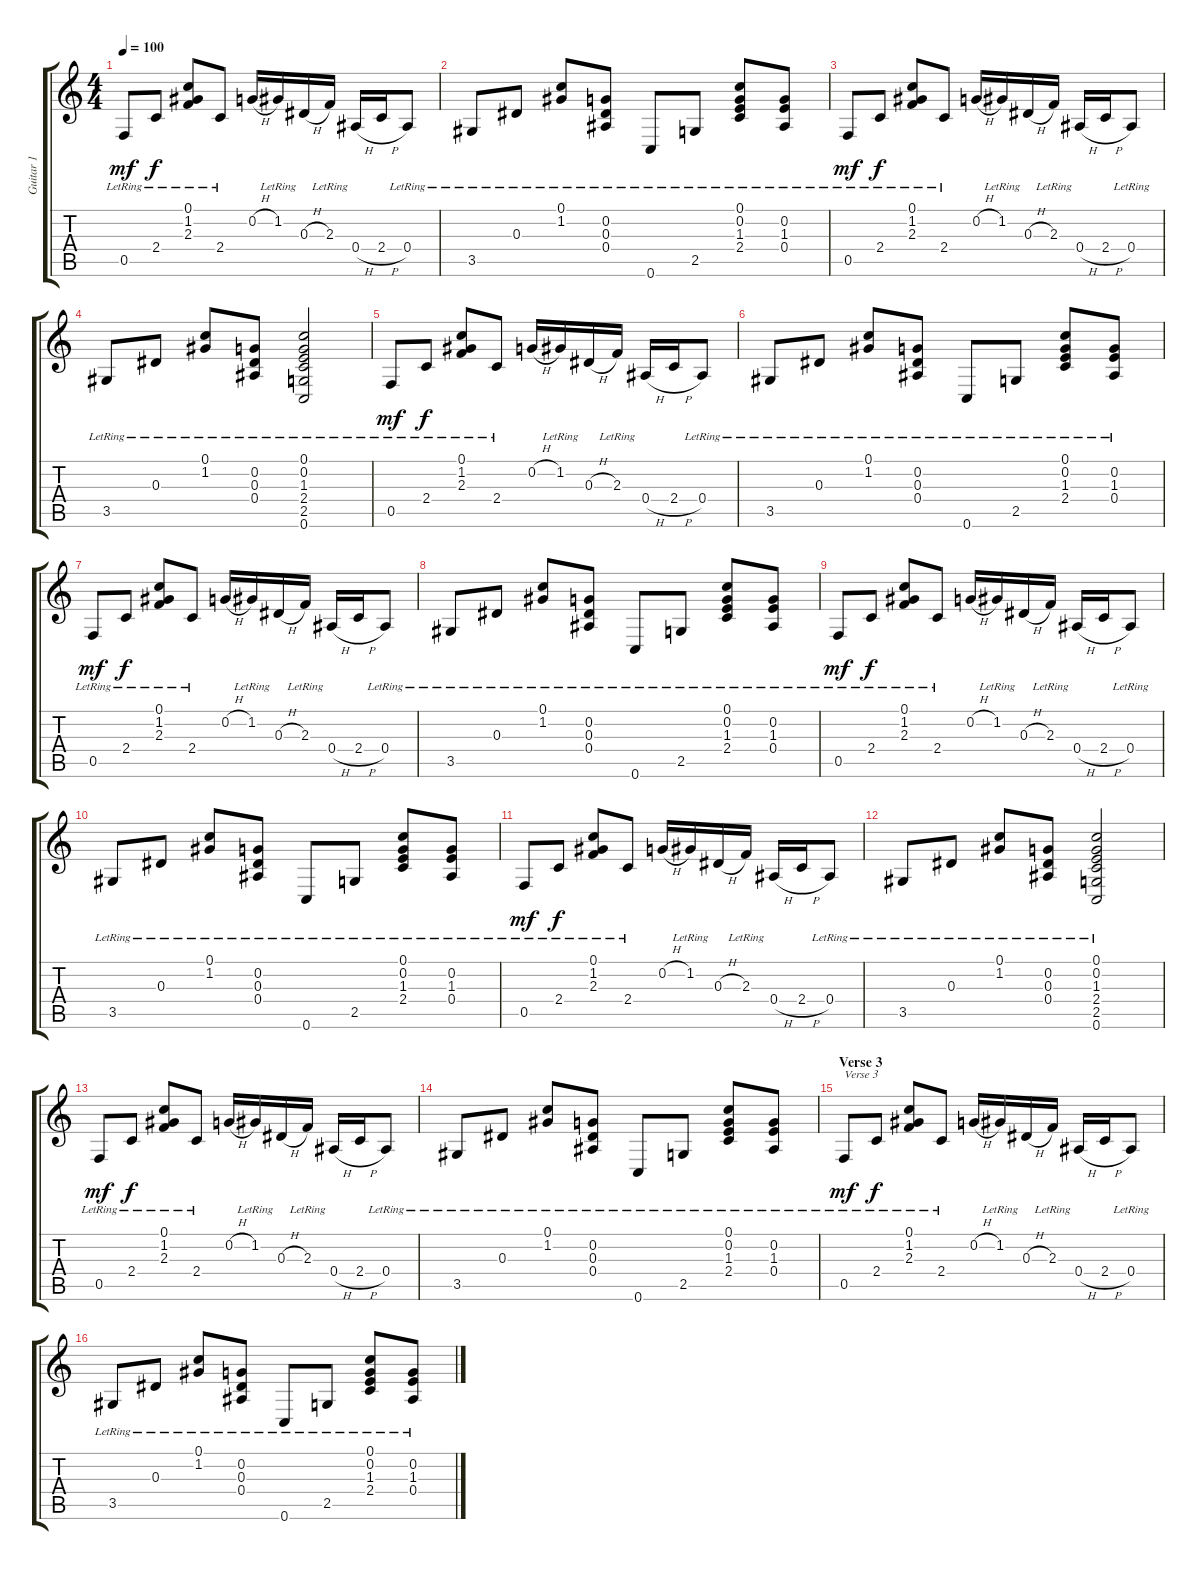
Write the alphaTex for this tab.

\track ("Guitar 1" "Guitar 1") {instrument acousticguitarsteel}
\staff {score tabs}
\tuning (C4 G3 Eb3 Bb2 F2 C2) {hide}
\ts (4 4)
\tempo 100
\clef g2
\ks c
0.5{lr}.8{dy mf} 2.4{lr}.8{dy f} (0.1{lr} 1.2{lr} 2.3{lr}).8 2.4{lr}.8 0.2{h}.16 1.2{lr}.16 0.3{h}.16 2.3{lr}.16 0.4{h}.16 2.4{h}.16 0.4{lr}.8 |
3.5{lr}.8 0.3{lr}.8 (0.1{lr} 1.2{lr}).8 (0.2{lr} 0.3{lr} 0.4{lr}).8 0.6{lr}.8 2.5{lr}.8 (0.1{lr} 0.2{lr} 1.3{lr} 2.4{lr}).8 (0.2{lr} 1.3{lr} 0.4{lr}).8 |
0.5{lr}.8{dy mf} 2.4{lr}.8{dy f} (0.1{lr} 1.2{lr} 2.3{lr}).8 2.4{lr}.8 0.2{h}.16 1.2{lr}.16 0.3{h}.16 2.3{lr}.16 0.4{h}.16 2.4{h}.16 0.4{lr}.8 |
3.5{lr}.8 0.3{lr}.8 (0.1{lr} 1.2{lr}).8 (0.2{lr} 0.3{lr} 0.4{lr}).8 (0.1 0.2 1.3 2.4 2.5 0.6{lr}).2 |
0.5{lr}.8{dy mf} 2.4{lr}.8{dy f} (0.1{lr} 1.2{lr} 2.3{lr}).8 2.4{lr}.8 0.2{h}.16 1.2{lr}.16 0.3{h}.16 2.3{lr}.16 0.4{h}.16 2.4{h}.16 0.4{lr}.8 |
3.5{lr}.8 0.3{lr}.8 (0.1{lr} 1.2{lr}).8 (0.2{lr} 0.3{lr} 0.4{lr}).8 0.6{lr}.8 2.5{lr}.8 (0.1{lr} 0.2{lr} 1.3{lr} 2.4{lr}).8 (0.2{lr} 1.3{lr} 0.4{lr}).8 |
0.5{lr}.8{dy mf} 2.4{lr}.8{dy f} (0.1{lr} 1.2{lr} 2.3{lr}).8 2.4{lr}.8 0.2{h}.16 1.2{lr}.16 0.3{h}.16 2.3{lr}.16 0.4{h}.16 2.4{h}.16 0.4{lr}.8 |
3.5{lr}.8 0.3{lr}.8 (0.1{lr} 1.2{lr}).8 (0.2{lr} 0.3{lr} 0.4{lr}).8 0.6{lr}.8 2.5{lr}.8 (0.1{lr} 0.2{lr} 1.3{lr} 2.4{lr}).8 (0.2{lr} 1.3{lr} 0.4{lr}).8 |
0.5{lr}.8{dy mf} 2.4{lr}.8{dy f} (0.1{lr} 1.2{lr} 2.3{lr}).8 2.4{lr}.8 0.2{h}.16 1.2{lr}.16 0.3{h}.16 2.3{lr}.16 0.4{h}.16 2.4{h}.16 0.4{lr}.8 |
3.5{lr}.8 0.3{lr}.8 (0.1{lr} 1.2{lr}).8 (0.2{lr} 0.3{lr} 0.4{lr}).8 0.6{lr}.8 2.5{lr}.8 (0.1{lr} 0.2{lr} 1.3{lr} 2.4{lr}).8 (0.2{lr} 1.3{lr} 0.4{lr}).8 |
0.5{lr}.8{dy mf} 2.4{lr}.8{dy f} (0.1{lr} 1.2{lr} 2.3{lr}).8 2.4{lr}.8 0.2{h}.16 1.2{lr}.16 0.3{h}.16 2.3{lr}.16 0.4{h}.16 2.4{h}.16 0.4{lr}.8 |
3.5{lr}.8 0.3{lr}.8 (0.1{lr} 1.2{lr}).8 (0.2{lr} 0.3{lr} 0.4{lr}).8 (0.1 0.2 1.3 2.4 2.5 0.6{lr}).2 |
0.5{lr}.8{dy mf} 2.4{lr}.8{dy f} (0.1{lr} 1.2{lr} 2.3{lr}).8 2.4{lr}.8 0.2{h}.16 1.2{lr}.16 0.3{h}.16 2.3{lr}.16 0.4{h}.16 2.4{h}.16 0.4{lr}.8 |
3.5{lr}.8 0.3{lr}.8 (0.1{lr} 1.2{lr}).8 (0.2{lr} 0.3{lr} 0.4{lr}).8 0.6{lr}.8 2.5{lr}.8 (0.1{lr} 0.2{lr} 1.3{lr} 2.4{lr}).8 (0.2{lr} 1.3{lr} 0.4{lr}).8 |
\section ("" "Verse 3")
0.5{lr}.8{txt "Verse 3" dy mf} 2.4{lr}.8{dy f} (0.1{lr} 1.2{lr} 2.3{lr}).8 2.4{lr}.8 0.2{h}.16 1.2{lr}.16 0.3{h}.16 2.3{lr}.16 0.4{h}.16 2.4{h}.16 0.4{lr}.8 |
3.5{lr}.8 0.3{lr}.8 (0.1{lr} 1.2{lr}).8 (0.2{lr} 0.3{lr} 0.4{lr}).8 0.6{lr}.8 2.5{lr}.8 (0.1{lr} 0.2{lr} 1.3{lr} 2.4{lr}).8 (0.2{lr} 1.3{lr} 0.4{lr}).8
